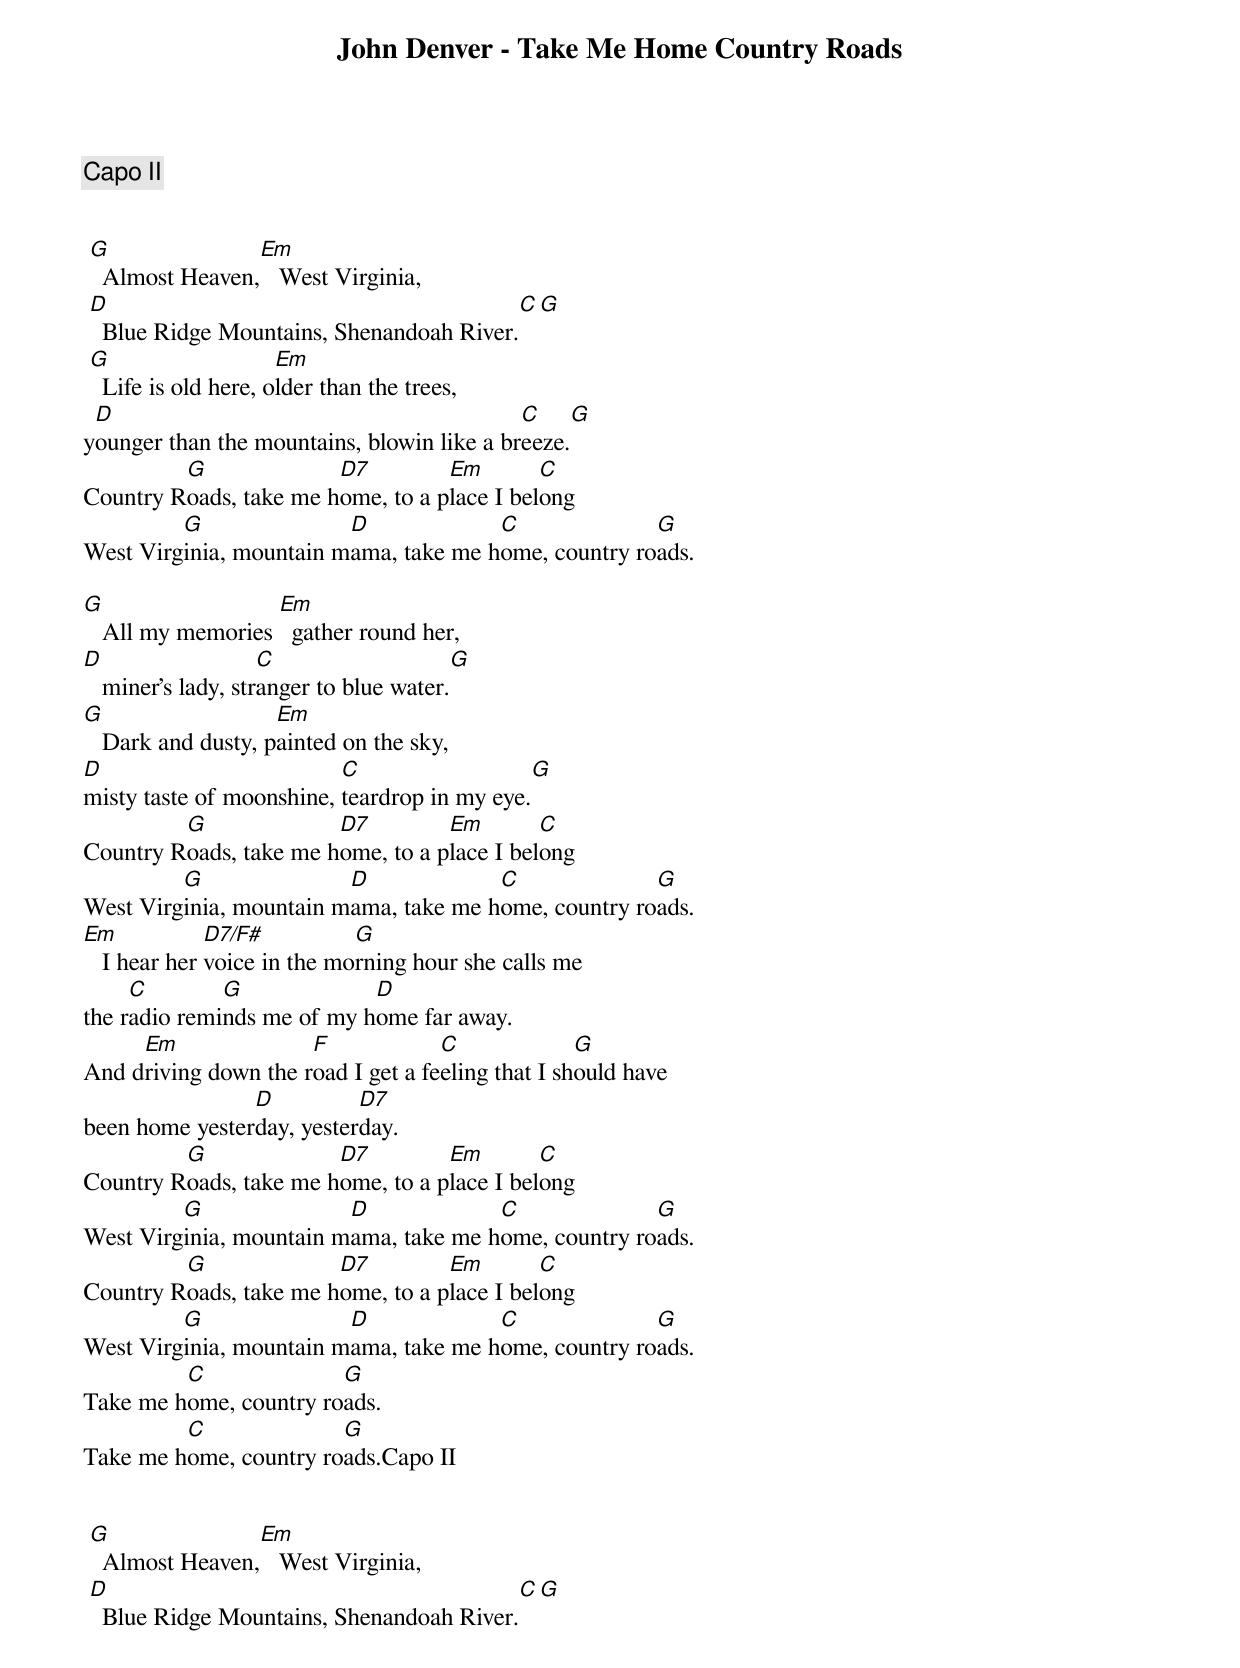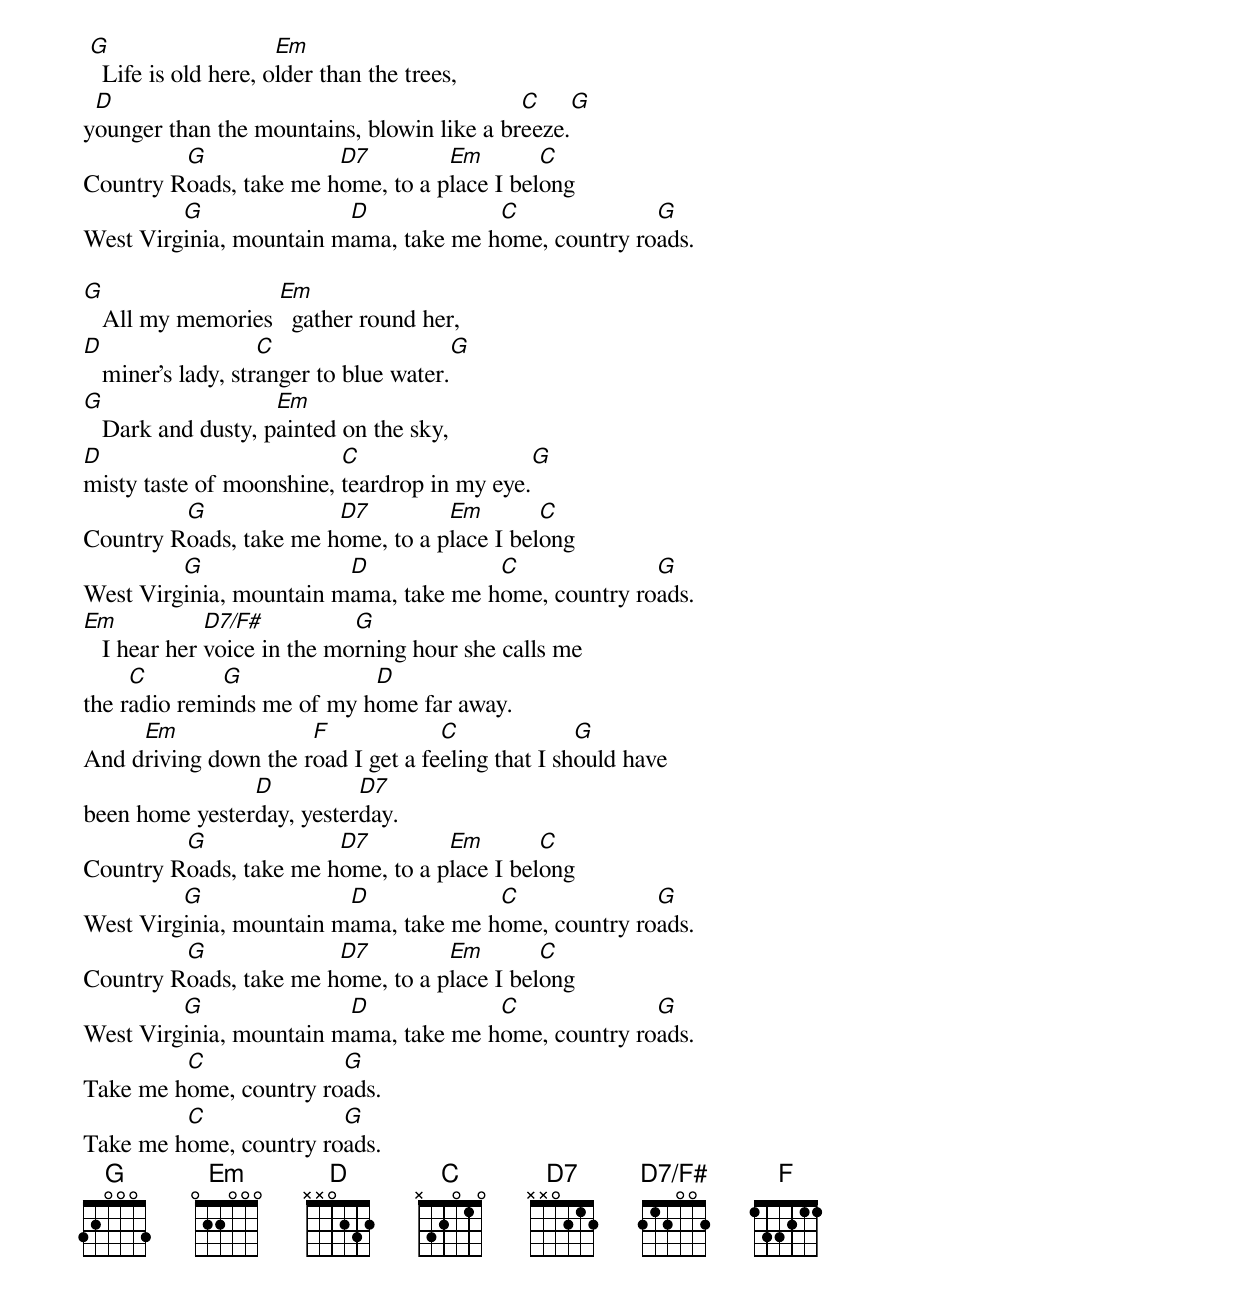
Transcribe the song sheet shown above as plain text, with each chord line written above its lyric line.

John Denver - Take Me Home Country Roads

Capo II

D7/F#:   212002

 G               Em
   Almost Heaven,   West Virginia,
 D			   			 C         G
   Blue Ridge Mountains, Shenandoah River.
 G                    Em
   Life is old here, older than the trees,
 D       		 	 	    C			 G
younger than the mountains, blowin like a breeze.
         G              D7         Em        C
Country Roads, take me home, to a place I belong
         G               D             C              G
West Virginia, mountain mama, take me home, country roads.

G                  Em
   All my memories   gather round her,
D                   C				 G
   miner's lady, stranger to blue water.
G                   Em
   Dark and dusty, painted on the sky,
D                     	  C			   G
misty taste of moonshine, teardrop in my eye.
         G              D7         Em        C
Country Roads, take me home, to a place I belong
         G               D             C              G
West Virginia, mountain mama, take me home, country roads.
Em            D7/F#          G
   I hear her voice in the morning hour she calls me
     C        G             D
the radio reminds me of my home far away.
     Em               F             C              G
And driving down the road I get a feeling that I should have
      		D          D7
been home yesterday, yesterday.
         G              D7         Em        C
Country Roads, take me home, to a place I belong
         G               D             C              G
West Virginia, mountain mama, take me home, country roads.
         G              D7         Em        C
Country Roads, take me home, to a place I belong
         G               D             C              G
West Virginia, mountain mama, take me home, country roads.
         C              G
Take me home, country roads.
         C              G
Take me home, country roads.Capo II

D7/F#:   212002

 G               Em
   Almost Heaven,   West Virginia,
 D			   			 C         G
   Blue Ridge Mountains, Shenandoah River.
 G                    Em
   Life is old here, older than the trees,
 D       		 	 	    C			 G
younger than the mountains, blowin like a breeze.
         G              D7         Em        C
Country Roads, take me home, to a place I belong
         G               D             C              G
West Virginia, mountain mama, take me home, country roads.

G                  Em
   All my memories   gather round her,
D                   C				 G
   miner's lady, stranger to blue water.
G                   Em
   Dark and dusty, painted on the sky,
D                     	  C			   G
misty taste of moonshine, teardrop in my eye.
         G              D7         Em        C
Country Roads, take me home, to a place I belong
         G               D             C              G
West Virginia, mountain mama, take me home, country roads.
Em            D7/F#          G
   I hear her voice in the morning hour she calls me
     C        G             D
the radio reminds me of my home far away.
     Em               F             C              G
And driving down the road I get a feeling that I should have
      		D          D7
been home yesterday, yesterday.
         G              D7         Em        C
Country Roads, take me home, to a place I belong
         G               D             C              G
West Virginia, mountain mama, take me home, country roads.
         G              D7         Em        C
Country Roads, take me home, to a place I belong
         G               D             C              G
West Virginia, mountain mama, take me home, country roads.
         C              G
Take me home, country roads.
         C              G
Take me home, country roads.
